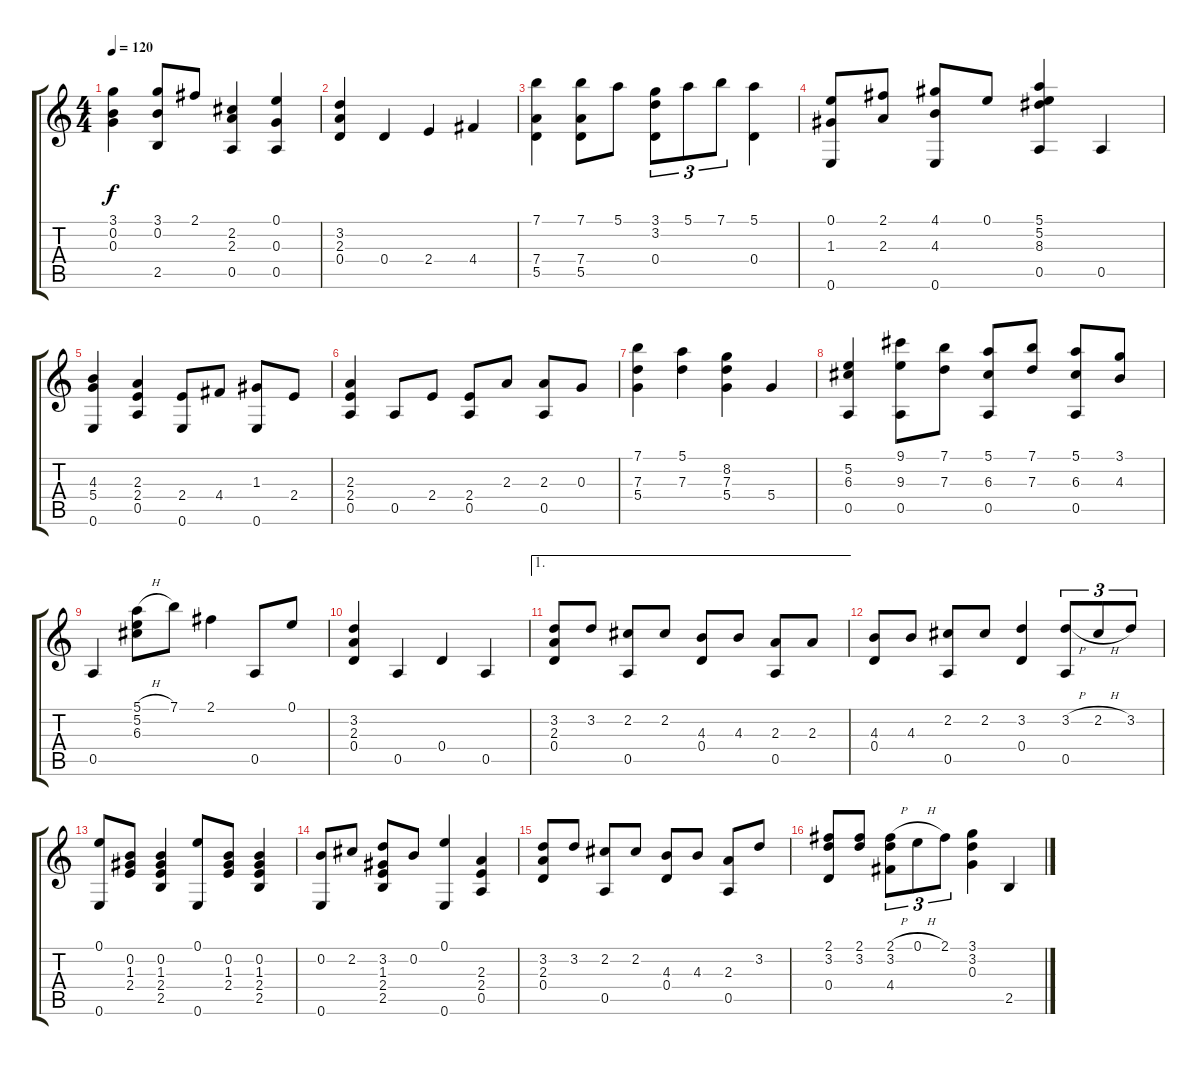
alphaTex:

\track "" {instrument acousticguitarnylon}
\staff {score tabs}
\tuning (E4 B3 G3 D3 A2 E2) {hide}
\ts (4 4)
\tempo 120
\clef g2
\ks c
(3.1 0.2 0.3).4{dy f} (3.1 0.2 2.5).8 2.1.8 (2.2 2.3 0.5).4 (0.1 0.3 0.5).4 |
(3.2 2.3 0.4).4 0.4.4 2.4.4 4.4.4 |
(7.1 7.4 5.5).4 (7.1 7.4 5.5).8 5.1.8 (3.1 3.2 0.4).8{tu (3 2)} 5.1.8{tu (3 2)} 7.1.8{tu (3 2)} (5.1 0.4).4 |
(0.1 1.3 0.6).8 (2.1 2.3).8 (4.1 4.3 0.6).8 0.1.8 (5.1 5.2 8.3 0.5).4 0.5.4 |
(4.3 5.4 0.6).4 (2.3 2.4 0.5).4 (2.4 0.6).8 4.4.8 (1.3 0.6).8 2.4.8 |
(2.3 2.4 0.5).4 0.5.8 2.4.8 (2.4 0.5).8 2.3.8 (2.3 0.5).8 0.3.8 |
(7.1 7.3 5.4).4 (5.1 7.3).4 (8.2 7.3 5.4).4 5.4.4 |
(5.2 6.3 0.5).4 (9.1 9.3 0.5).8 (7.1 7.3).8 (5.1 6.3 0.5).8 (7.1 7.3).8 (5.1 6.3 0.5).8 (3.1 4.3).8 |
0.5.4 (5.1{h} 5.2 6.3).8 7.1.8 2.1.4 0.5.8 0.1.8 |
(3.2 2.3 0.4).4 0.5.4 0.4.4 0.5.4 |
\ae 1
(3.2 2.3 0.4).8 3.2.8 (2.2 0.5).8 2.2.8 (4.3 0.4).8 4.3.8 (2.3 0.5).8 2.3.8 |
(4.3 0.4).8 4.3.8 (2.2 0.5).8 2.2.8 (3.2 0.4).4 (3.2{h} 0.5).8{tu (3 2)} 2.2{h}.8{tu (3 2)} 3.2.8{tu (3 2)} |
(0.1 0.6).8 (0.2 1.3 2.4).8 (0.2 1.3 2.4 2.5).4 (0.1 0.6).8 (0.2 1.3 2.4).8 (0.2 1.3 2.4 2.5).4 |
(0.2 0.6).8 2.2.8 (3.2 1.3 2.4 2.5).8 0.2.8 (0.1 0.6).4 (2.3 2.4 0.5).4 |
(3.2 2.3 0.4).8 3.2.8 (2.2 0.5).8 2.2.8 (4.3 0.4).8 4.3.8 (2.3 0.5).8 3.2.8 |
(2.1 3.2 0.4).8 (2.1 3.2).8 (2.1{h} 3.2 4.4).8{tu (3 2)} 0.1{h}.8{tu (3 2)} 2.1.8{tu (3 2)} (3.1 3.2 0.3).4 2.5.4
